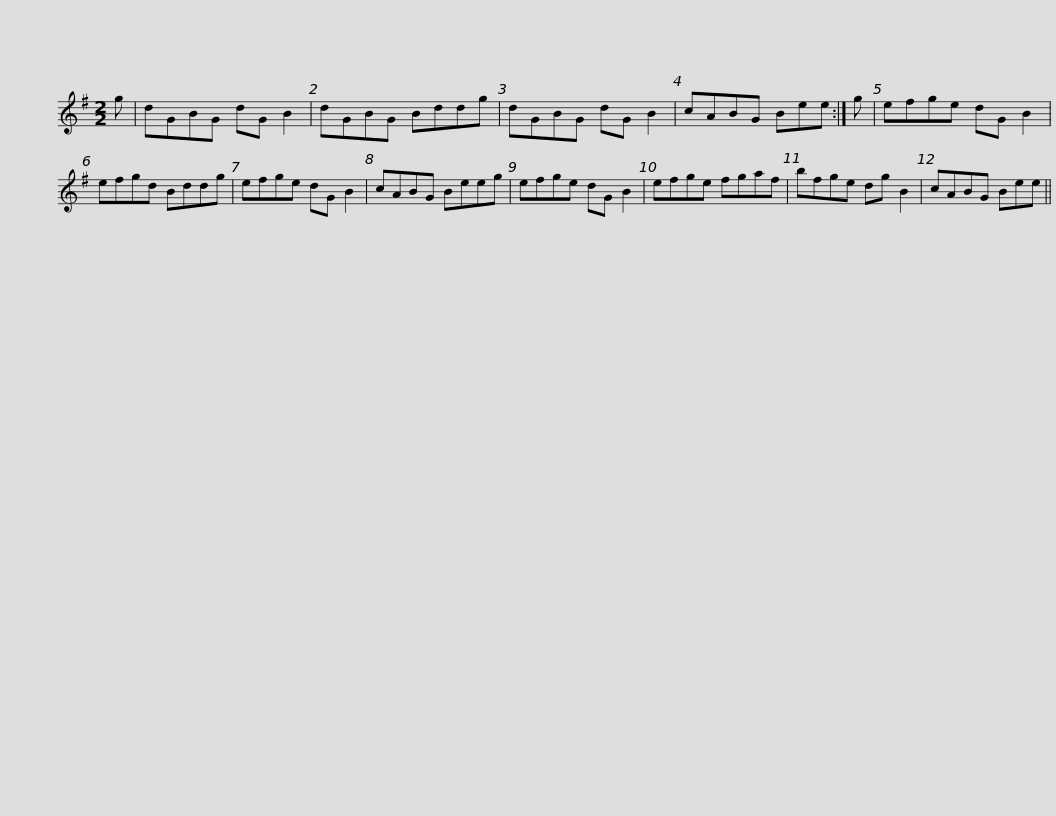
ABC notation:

X:1
L:1/8
M:2/2
I:linebreak $
K:G
V:1 treble
V:1
 g | dGBG dG B2 | dGBG Bddg | dGBG dG B2 | cABG Bee :| %5
 g | efge dG B2 |$ efgd Bddg | efge dG B2 | cABG Beeg | %10
 efge dG B2 | efge fgaf | bfge dg B2 |$ cABG Bee || %14
